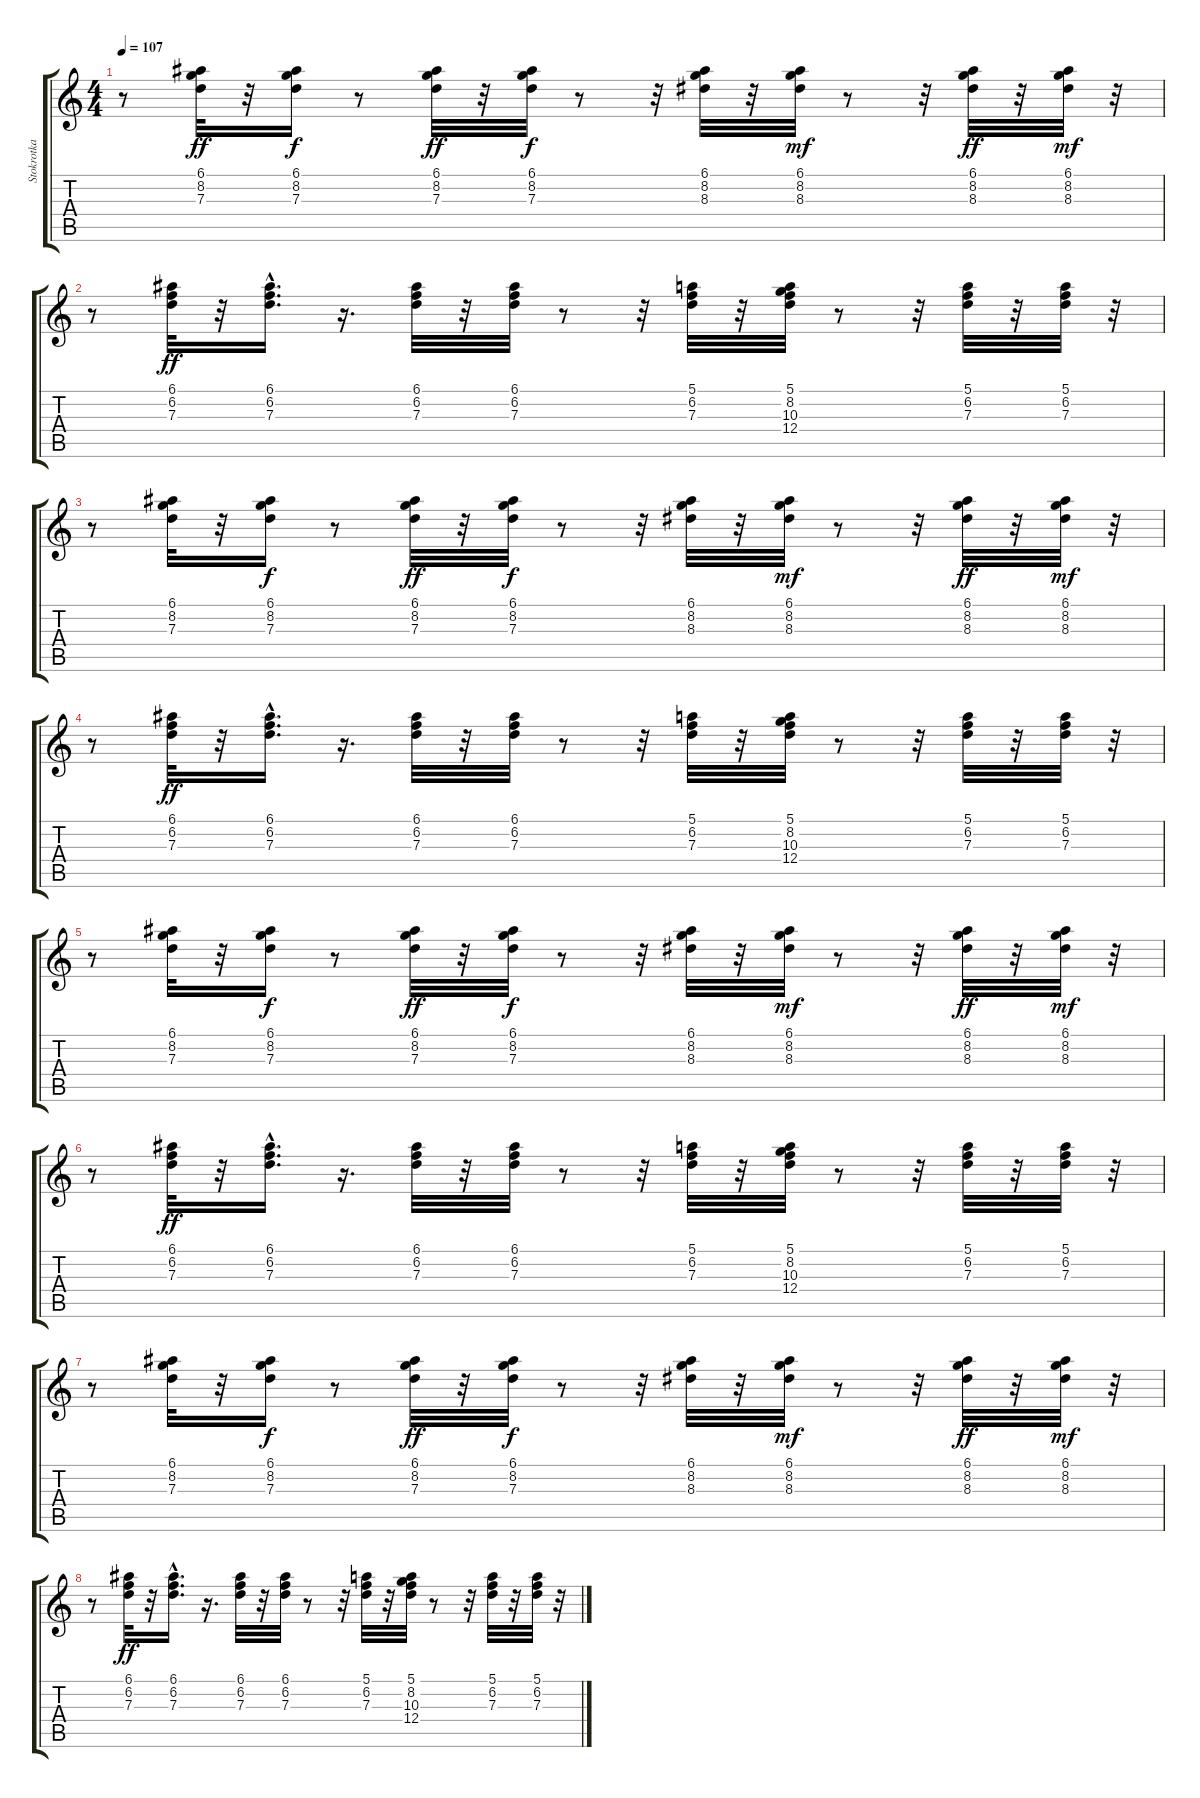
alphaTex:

\track ("Stokrotka" "Stokrotka") {instrument overdrivenguitar}
\staff {score tabs}
\tuning (E4 B3 G3 D3 A2 E2) {hide}
\ts (4 4)
\tempo 107
\clef g2
\ks c
r.8{dy ff} (6.1 8.2 7.3).32 r.32 (6.1 8.2 7.3).16{dy f} r.8 (6.1 8.2 7.3).32{dy ff} r.32 (6.1 8.2 7.3).32{dy f} r.8 r.32 (6.1 8.2 8.3).32 r.32 (6.1 8.2 8.3).32{dy mf} r.8 r.32 (6.1 8.2 8.3).32{dy ff} r.32 (6.1 8.2 8.3).32{dy mf} r.32 |
r.8 (6.1 6.2 7.3).32{dy ff} r.32 (6.1{hac} 6.2 7.3).16{d} r.16{d} (6.1 6.2 7.3).32 r.32 (6.1 6.2 7.3).32 r.8 r.32 (5.1 6.2 7.3).32 r.32 (5.1 8.2 10.3 12.4).32 r.8 r.32 (5.1 6.2 7.3).32 r.32 (5.1 6.2 7.3).32 r.32 |
r.8 (6.1 8.2 7.3).32 r.32 (6.1 8.2 7.3).16{dy f} r.8 (6.1 8.2 7.3).32{dy ff} r.32 (6.1 8.2 7.3).32{dy f} r.8 r.32 (6.1 8.2 8.3).32 r.32 (6.1 8.2 8.3).32{dy mf} r.8 r.32 (6.1 8.2 8.3).32{dy ff} r.32 (6.1 8.2 8.3).32{dy mf} r.32 |
r.8 (6.1 6.2 7.3).32{dy ff} r.32 (6.1{hac} 6.2 7.3).16{d} r.16{d} (6.1 6.2 7.3).32 r.32 (6.1 6.2 7.3).32 r.8 r.32 (5.1 6.2 7.3).32 r.32 (5.1 8.2 10.3 12.4).32 r.8 r.32 (5.1 6.2 7.3).32 r.32 (5.1 6.2 7.3).32 r.32 |
r.8 (6.1 8.2 7.3).32 r.32 (6.1 8.2 7.3).16{dy f} r.8 (6.1 8.2 7.3).32{dy ff} r.32 (6.1 8.2 7.3).32{dy f} r.8 r.32 (6.1 8.2 8.3).32 r.32 (6.1 8.2 8.3).32{dy mf} r.8 r.32 (6.1 8.2 8.3).32{dy ff} r.32 (6.1 8.2 8.3).32{dy mf} r.32 |
r.8 (6.1 6.2 7.3).32{dy ff} r.32 (6.1{hac} 6.2 7.3).16{d} r.16{d} (6.1 6.2 7.3).32 r.32 (6.1 6.2 7.3).32 r.8 r.32 (5.1 6.2 7.3).32 r.32 (5.1 8.2 10.3 12.4).32 r.8 r.32 (5.1 6.2 7.3).32 r.32 (5.1 6.2 7.3).32 r.32 |
r.8 (6.1 8.2 7.3).32 r.32 (6.1 8.2 7.3).16{dy f} r.8 (6.1 8.2 7.3).32{dy ff} r.32 (6.1 8.2 7.3).32{dy f} r.8 r.32 (6.1 8.2 8.3).32 r.32 (6.1 8.2 8.3).32{dy mf} r.8 r.32 (6.1 8.2 8.3).32{dy ff} r.32 (6.1 8.2 8.3).32{dy mf} r.32 |
r.8 (6.1 6.2 7.3).32{dy ff} r.32 (6.1{hac} 6.2 7.3).16{d} r.16{d} (6.1 6.2 7.3).32 r.32 (6.1 6.2 7.3).32 r.8 r.32 (5.1 6.2 7.3).32 r.32 (5.1 8.2 10.3 12.4).32 r.8 r.32 (5.1 6.2 7.3).32 r.32 (5.1 6.2 7.3).32 r.32
